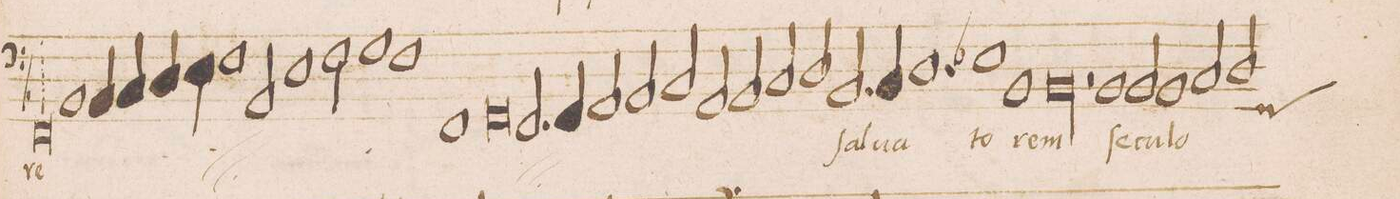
**kern	**text
*I"BASVS	*
*clefF4	*
*k[b-]	*
*met(C)	*
*M2/1	*
0FF	-re
=35-	=35-
*	*ij
1BB-	si-
4BB-/	-ne
4C/	.
4D/	.
4Eny\	.
=36-	=36-
1F	.
2BB-/	do-
1E\	.
=37-	=37-
2F\	.
1G	.
=38-	=38-
1F	.
1FF	-lo-
=39-	=39-
0GG	-re
=40-	=40-
2.FF/	ſi-
4GG/	-ne
2AA/	do-
2BB-/	.
=41-	=41-
2C/	.
2AA/	.
2BB-/	.
2C/	lo-
=42-	=42-
2D/	-re
*	*Xij
2.BB-/	ſal-
4C/	.
1.D\	-ua-
=43-	=43-
1E-X	-to-
=44-	=44-
1BB-	.
00BB-\	-rem
=45-	=45-
=46-	=46-
2r	.
1BB-/	ſe-
=47-	=47-
2BB-/	-cu-
1BB-	-lo-
=48-	=48-
2C/	.
*custos:GG	*
2D/	.
*-	*-
